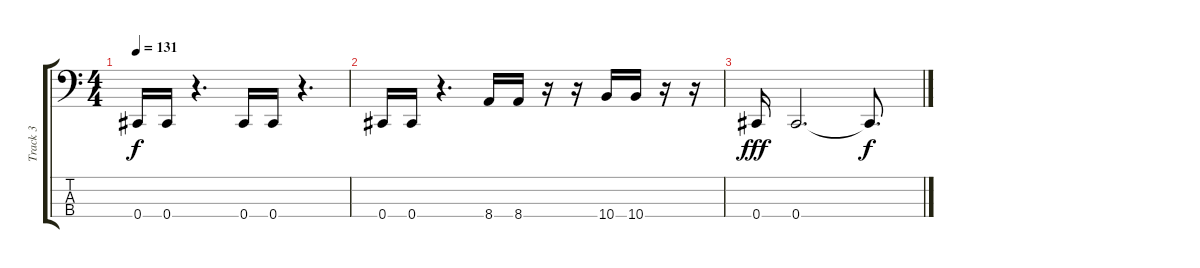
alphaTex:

\track ("Track 3" "Track 3") {instrument electricbasspick}
\staff {score tabs}
\tuning (Gb2 Db2 Ab1 Db1) {hide}
\ts (4 4)
\tempo 131
\clef f4
\ks c
0.4.16{dy f} 0.4.16 r.4{d} 0.4.16 0.4.16 r.4{d} |
0.4.16 0.4.16 r.4{d} 8.4.16 8.4.16 r.16 r.16 10.4.16 10.4.16 r.16 r.16 |
0.4.16{dy fff} 0.4.2{d} 0.4{t}.8{d dy f}
